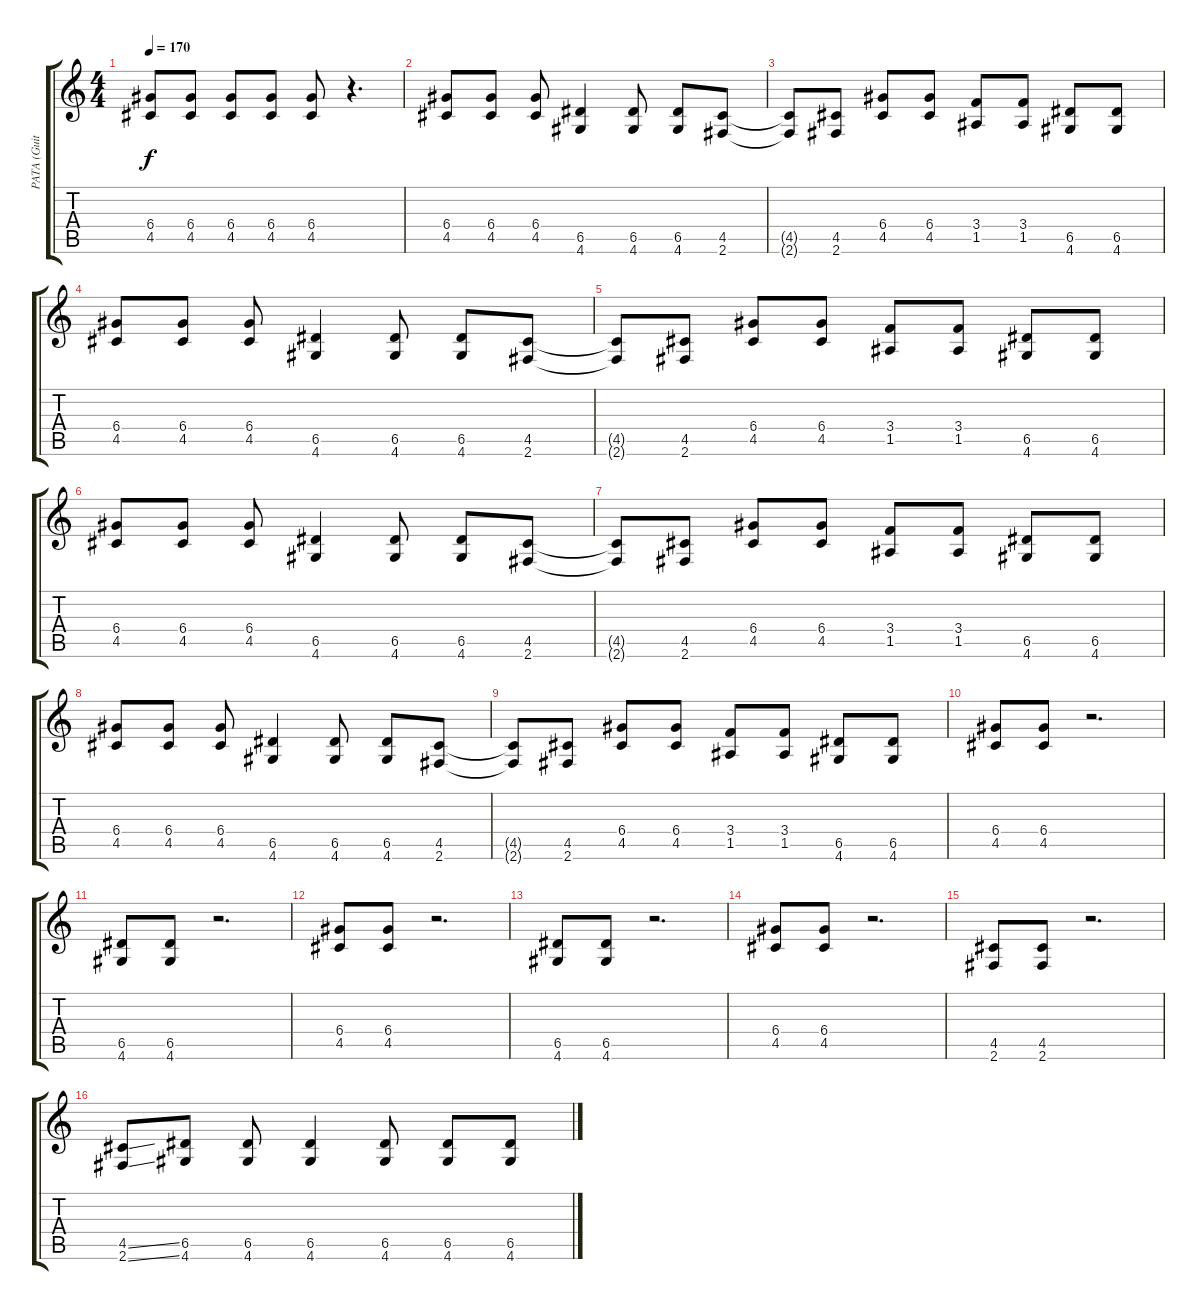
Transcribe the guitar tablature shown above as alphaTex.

\track ("PATA (Guitar)" "PATA (Guit") {instrument distortionguitar}
\staff {score tabs}
\tuning (E4 B3 G3 D3 A2 E2) {hide}
\ts (4 4)
\tempo 170
\clef g2
\ks c
(6.4 4.5).8{dy f instrument distortionguitar} (6.4 4.5).8 (6.4 4.5).8 (6.4 4.5).8 (6.4 4.5).8 r.4{d} |
(6.4 4.5).8 (6.4 4.5).8 (6.4 4.5).8 (6.5 4.6).4 (6.5 4.6).8 (6.5 4.6).8 (4.5 2.6).8 |
(4.5{t} 2.6{t}).8 (4.5 2.6).8 (6.4 4.5).8 (6.4 4.5).8 (3.4 1.5).8 (3.4 1.5).8 (6.5 4.6).8 (6.5 4.6).8 |
(6.4 4.5).8 (6.4 4.5).8 (6.4 4.5).8 (6.5 4.6).4 (6.5 4.6).8 (6.5 4.6).8 (4.5 2.6).8 |
(4.5{t} 2.6{t}).8 (4.5 2.6).8 (6.4 4.5).8 (6.4 4.5).8 (3.4 1.5).8 (3.4 1.5).8 (6.5 4.6).8 (6.5 4.6).8 |
(6.4 4.5).8 (6.4 4.5).8 (6.4 4.5).8 (6.5 4.6).4 (6.5 4.6).8 (6.5 4.6).8 (4.5 2.6).8 |
(4.5{t} 2.6{t}).8 (4.5 2.6).8 (6.4 4.5).8 (6.4 4.5).8 (3.4 1.5).8 (3.4 1.5).8 (6.5 4.6).8 (6.5 4.6).8 |
(6.4 4.5).8 (6.4 4.5).8 (6.4 4.5).8 (6.5 4.6).4 (6.5 4.6).8 (6.5 4.6).8 (4.5 2.6).8 |
(4.5{t} 2.6{t}).8 (4.5 2.6).8 (6.4 4.5).8 (6.4 4.5).8 (3.4 1.5).8 (3.4 1.5).8 (6.5 4.6).8 (6.5 4.6).8 |
(6.4 4.5).8 (6.4 4.5).8 r.2{d} |
(6.5 4.6).8 (6.5 4.6).8 r.2{d} |
(6.4 4.5).8 (6.4 4.5).8 r.2{d} |
(6.5 4.6).8 (6.5 4.6).8 r.2{d} |
(6.4 4.5).8 (6.4 4.5).8 r.2{d} |
(4.5 2.6).8 (4.5 2.6).8 r.2{d} |
(4.5{ss} 2.6{ss}).8 (6.5 4.6).8 (6.5 4.6).8 (6.5 4.6).4 (6.5 4.6).8 (6.5 4.6).8 (6.5 4.6).8
